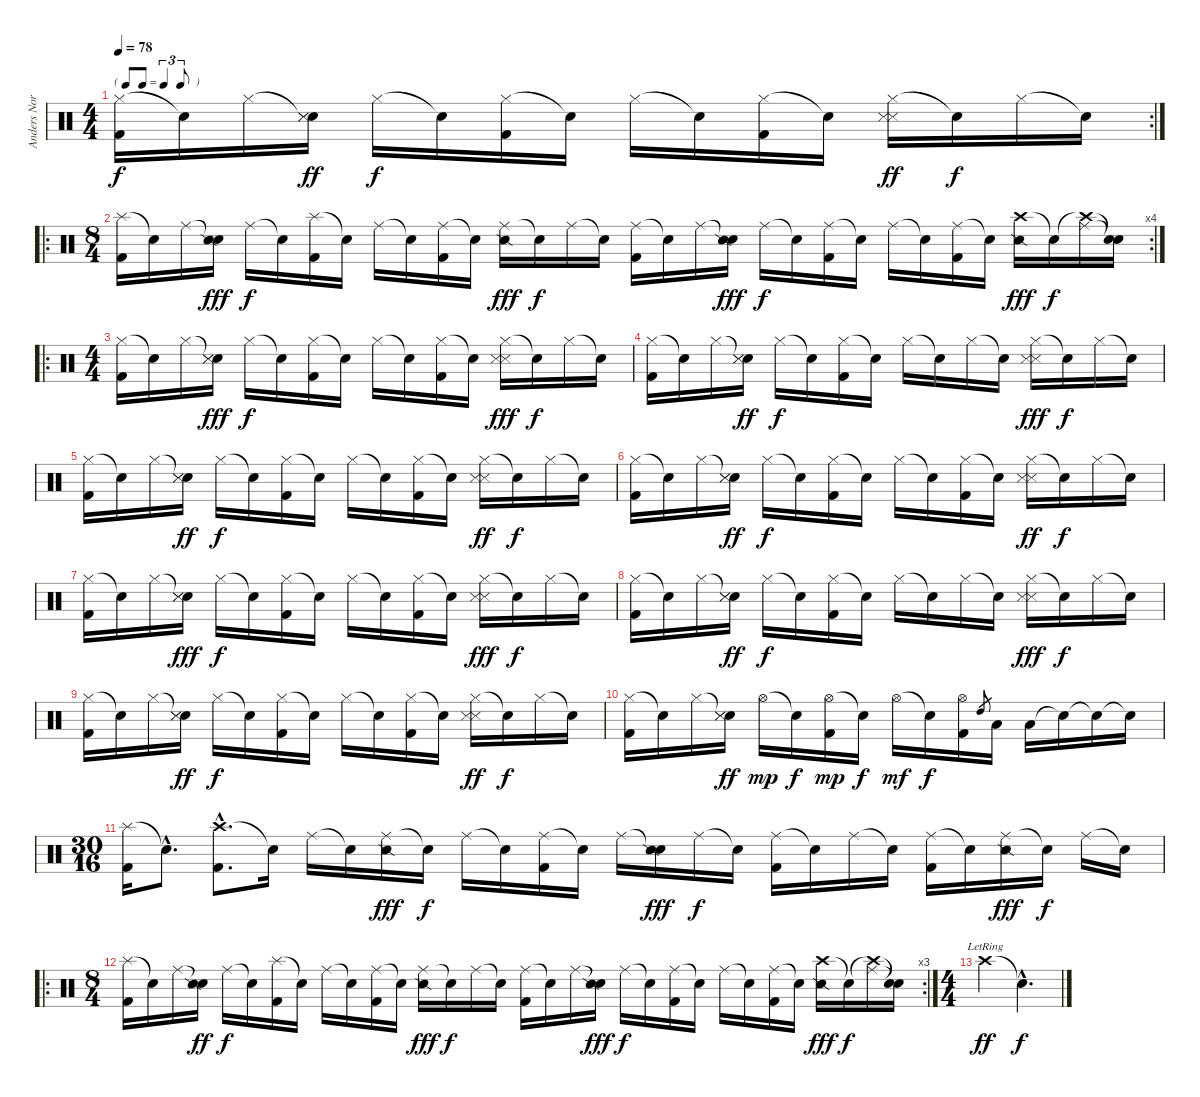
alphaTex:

\track ("Anders Nordin - Drums" "Anders Nor") {instrument percussion}
\staff {score}
\articulation defaults
\rc 2
\ts (4 4)
\tf triplet8th
\tempo 78
\clef neutral
\ks c
("Hi-Hat (closed)" "Kick (hit) 2").16{dy f} "Snare (hit)"{t}.16 "Hi-Hat (closed)".16 ("Snare (hit)"{t} "Snare (side stick) 3" "Snare (side stick) 3").16{dy ff} "Hi-Hat (closed)".16{dy f} "Snare (hit)"{t}.16 ("Hi-Hat (closed)" "Kick (hit) 2").16 "Snare (hit)"{t}.16 "Hi-Hat (closed)".16 "Snare (hit)"{t}.16 ("Hi-Hat (closed)" "Kick (hit) 2").16 "Snare (hit)"{t}.16 ("Hi-Hat (closed)" "Snare (side stick) 3" "Snare (side stick) 3").16{dy ff} "Snare (hit)"{t}.16{dy f} "Hi-Hat (closed)".16 "Snare (hit)"{t}.16 |
\ro
\rc 4
\ts (8 4)
("Splash (hit)" "Kick (hit) 2").16 "Snare (hit)"{t}.16 "Ride (middle)".16 ("Snare (hit)"{t} "Snare (side stick) 2").16{dy fff} "Ride (middle)".16{dy f} "Snare (hit)"{t}.16 ("Splash (hit)" "Kick (hit) 2").16 "Snare (hit)"{t}.16 "Ride (middle)".16 "Snare (hit)"{t}.16 ("Ride (middle)" "Kick (hit) 2").16 "Snare (hit)"{t}.16 ("Ride (middle)" "Snare (side stick) 2").16{dy fff} "Snare (hit)"{t}.16{dy f} "Ride (middle)".16 "Snare (hit)"{t}.16 ("Ride (middle)" "Kick (hit) 2").16 "Snare (hit)"{t}.16 "Ride (middle)".16 ("Snare (hit)"{t} "Snare (side stick) 2").16{dy fff} "Ride (middle)".16{dy f} "Snare (hit)"{t}.16 ("Ride (middle)" "Kick (hit) 2").16 "Snare (hit)"{t}.16 "Ride (middle)".16 "Snare (hit)"{t}.16 ("Ride (middle)" "Kick (hit) 2").16 "Snare (hit)"{t}.16 ("Crash high (hit)" "Snare (side stick) 2").16{dy fff} "Snare (hit)"{t}.16{dy f} ("Crash high (hit)"{t} "Ride (middle)").16 ("Snare (hit)"{t} "Snare (hit)"{t}).16 |
\ro
\ts (4 4)
("Hi-Hat (closed)" "Kick (hit) 2").16 "Snare (hit)"{t}.16 "Hi-Hat (closed)".16 ("Snare (hit)"{t} "Snare (side stick) 3" "Snare (side stick) 3").16{dy fff} "Hi-Hat (closed)".16{dy f} "Snare (hit)"{t}.16 ("Hi-Hat (closed)" "Kick (hit) 2").16 "Snare (hit)"{t}.16 "Hi-Hat (closed)".16 "Snare (hit)"{t}.16 ("Hi-Hat (closed)" "Kick (hit) 2").16 "Snare (hit)"{t}.16 ("Hi-Hat (closed)" "Snare (side stick) 3" "Snare (side stick) 3").16{dy fff} "Snare (hit)"{t}.16{dy f} "Hi-Hat (closed)".16 "Snare (hit)"{t}.16 |
("Hi-Hat (closed)" "Kick (hit) 2").16 "Snare (hit)"{t}.16 "Hi-Hat (closed)".16 ("Snare (hit)"{t} "Snare (side stick) 3" "Snare (side stick) 3").16{dy ff} "Hi-Hat (closed)".16{dy f} "Snare (hit)"{t}.16 ("Hi-Hat (closed)" "Kick (hit) 2").16 "Snare (hit)"{t}.16 "Hi-Hat (closed)".16 "Snare (hit)"{t}.16 "Hi-Hat (closed)".16 "Snare (hit)"{t}.16 ("Hi-Hat (closed)" "Snare (side stick) 3" "Snare (side stick) 3").16{dy fff} "Snare (hit)"{t}.16{dy f} "Hi-Hat (closed)".16 "Snare (hit)"{t}.16 |
("Hi-Hat (closed)" "Kick (hit) 2").16 "Snare (hit)"{t}.16 "Hi-Hat (closed)".16 ("Snare (hit)"{t} "Snare (side stick) 3" "Snare (side stick) 3").16{dy ff} "Hi-Hat (closed)".16{dy f} "Snare (hit)"{t}.16 ("Hi-Hat (closed)" "Kick (hit) 2").16 "Snare (hit)"{t}.16 "Hi-Hat (closed)".16 "Snare (hit)"{t}.16 ("Hi-Hat (closed)" "Kick (hit) 2").16 "Snare (hit)"{t}.16 ("Hi-Hat (closed)" "Snare (side stick) 3" "Snare (side stick) 3").16{dy ff} "Snare (hit)"{t}.16{dy f} "Hi-Hat (closed)".16 "Snare (hit)"{t}.16 |
("Hi-Hat (closed)" "Kick (hit) 2").16 "Snare (hit)"{t}.16 "Hi-Hat (closed)".16 ("Snare (hit)"{t} "Snare (side stick) 3" "Snare (side stick) 3").16{dy ff} "Hi-Hat (closed)".16{dy f} "Snare (hit)"{t}.16 ("Hi-Hat (closed)" "Kick (hit) 2").16 "Snare (hit)"{t}.16 "Hi-Hat (closed)".16 "Snare (hit)"{t}.16 ("Hi-Hat (closed)" "Kick (hit) 2").16 "Snare (hit)"{t}.16 ("Hi-Hat (closed)" "Snare (side stick) 3" "Snare (side stick) 3").16{dy ff} "Snare (hit)"{t}.16{dy f} "Hi-Hat (closed)".16 "Snare (hit)"{t}.16 |
("Hi-Hat (closed)" "Kick (hit) 2").16 "Snare (hit)"{t}.16 "Hi-Hat (closed)".16 ("Snare (hit)"{t} "Snare (side stick) 3" "Snare (side stick) 3").16{dy fff} "Hi-Hat (closed)".16{dy f} "Snare (hit)"{t}.16 ("Hi-Hat (closed)" "Kick (hit) 2").16 "Snare (hit)"{t}.16 "Hi-Hat (closed)".16 "Snare (hit)"{t}.16 ("Hi-Hat (closed)" "Kick (hit) 2").16 "Snare (hit)"{t}.16 ("Hi-Hat (closed)" "Snare (side stick) 3" "Snare (side stick) 3").16{dy fff} "Snare (hit)"{t}.16{dy f} "Hi-Hat (closed)".16 "Snare (hit)"{t}.16 |
("Hi-Hat (closed)" "Kick (hit) 2").16 "Snare (hit)"{t}.16 "Hi-Hat (closed)".16 ("Snare (hit)"{t} "Snare (side stick) 3" "Snare (side stick) 3").16{dy ff} "Hi-Hat (closed)".16{dy f} "Snare (hit)"{t}.16 ("Hi-Hat (closed)" "Kick (hit) 2").16 "Snare (hit)"{t}.16 "Hi-Hat (closed)".16 "Snare (hit)"{t}.16 "Hi-Hat (closed)".16 "Snare (hit)"{t}.16 ("Hi-Hat (closed)" "Snare (side stick) 3" "Snare (side stick) 3").16{dy fff} "Snare (hit)"{t}.16{dy f} "Hi-Hat (closed)".16 "Snare (hit)"{t}.16 |
("Hi-Hat (closed)" "Kick (hit) 2").16 "Snare (hit)"{t}.16 "Hi-Hat (closed)".16 ("Snare (hit)"{t} "Snare (side stick) 3" "Snare (side stick) 3").16{dy ff} "Hi-Hat (closed)".16{dy f} "Snare (hit)"{t}.16 ("Hi-Hat (closed)" "Kick (hit) 2").16 "Snare (hit)"{t}.16 "Hi-Hat (closed)".16 "Snare (hit)"{t}.16 ("Hi-Hat (closed)" "Kick (hit) 2").16 "Snare (hit)"{t}.16 ("Hi-Hat (closed)" "Snare (side stick) 3" "Snare (side stick) 3").16{dy ff} "Snare (hit)"{t}.16{dy f} "Hi-Hat (closed)".16 "Snare (hit)"{t}.16 |
("Hi-Hat (closed)" "Kick (hit) 2").16 "Snare (hit)"{t}.16 "Hi-Hat (closed)".16 ("Snare (hit)"{t} "Snare (side stick) 3" "Snare (side stick) 3").16{dy ff} "Hi-Hat (open)".16{dy mp} "Snare (hit)"{t}.16{dy f} ("Hi-Hat (open)" "Kick (hit) 2").16{dy mp} "Snare (hit)"{t}.16{dy f} "Hi-Hat (open)".16{dy mf} "Snare (hit)"{t}.16{dy f} ("Hi-Hat (open)" "Kick (hit) 2").16{volume 16} "High Tom (hit)".8{gr} "Low Tom (hit)".16{balance 0} "Low Floor Tom (hit)".16{volume 16 balance 16} "Snare (hit)"{t}.16 "Snare (hit)"{t}.16 "Snare (hit)"{t}.16 |
\ts (30 16)
("Splash (hit)" "Kick (hit) 2").16 "Snare (hit)"{hac t}.8{d} ("Crash high (hit)"{hac} "Kick (hit) 2"{hac}).8{d} "Snare (hit)"{t}.16 "Ride (middle)".16 "Snare (hit)"{t}.16 ("Ride (middle)" "Snare (side stick) 2").16{dy fff} "Snare (hit)"{t}.16{dy f} "Ride (middle)".16 "Snare (hit)"{t}.16 ("Ride (middle)" "Kick (hit) 2").16 "Snare (hit)"{t}.16 "Ride (middle)".16 ("Snare (hit)"{t} "Snare (side stick) 2").16{dy fff} "Ride (middle)".16{dy f} "Snare (hit)"{t}.16 ("Ride (middle)" "Kick (hit) 2").16 "Snare (hit)"{t}.16 "Ride (middle)".16 "Snare (hit)"{t}.16 ("Ride (middle)" "Kick (hit) 2").16 "Snare (hit)"{t}.16 ("Ride (middle)" "Snare (side stick) 2").16{dy fff} "Snare (hit)"{t}.16{dy f} "Ride (middle)".16 "Snare (hit)"{t}.16 |
\ro
\rc 3
\ts (8 4)
("Splash (hit)" "Kick (hit) 2").16 "Snare (hit)"{t}.16 "Ride (middle)".16 ("Snare (hit)"{t} "Snare (side stick) 2").16{dy ff} "Ride (middle)".16{dy f} "Snare (hit)"{t}.16 ("Splash (hit)" "Kick (hit) 2").16 "Snare (hit)"{t}.16 "Ride (middle)".16 "Snare (hit)"{t}.16 ("Ride (middle)" "Kick (hit) 2").16 "Snare (hit)"{t}.16 ("Ride (middle)" "Snare (side stick) 2").16{dy fff} "Snare (hit)"{t}.16{dy f} "Ride (middle)".16 "Snare (hit)"{t}.16 ("Ride (middle)" "Kick (hit) 2").16 "Snare (hit)"{t}.16 "Ride (middle)".16 ("Snare (hit)"{t} "Snare (side stick) 2").16{dy fff} "Ride (middle)".16{dy f} "Snare (hit)"{t}.16 ("Ride (middle)" "Kick (hit) 2").16 "Snare (hit)"{t}.16 "Ride (middle)".16 "Snare (hit)"{t}.16 ("Ride (middle)" "Kick (hit) 2").16 "Snare (hit)"{t}.16 ("Crash high (hit)" "Snare (side stick) 2").16{dy fff} "Snare (hit)"{t}.16{dy f} ("Crash high (hit)"{t} "Ride (middle)").16 ("Snare (hit)"{t} "Snare (hit)"{t}).16 |
\ts (4 4)
"Crash high (hit)"{lr}.4{dy ff} "Snare (hit)"{hac t}.4{d dy f}
